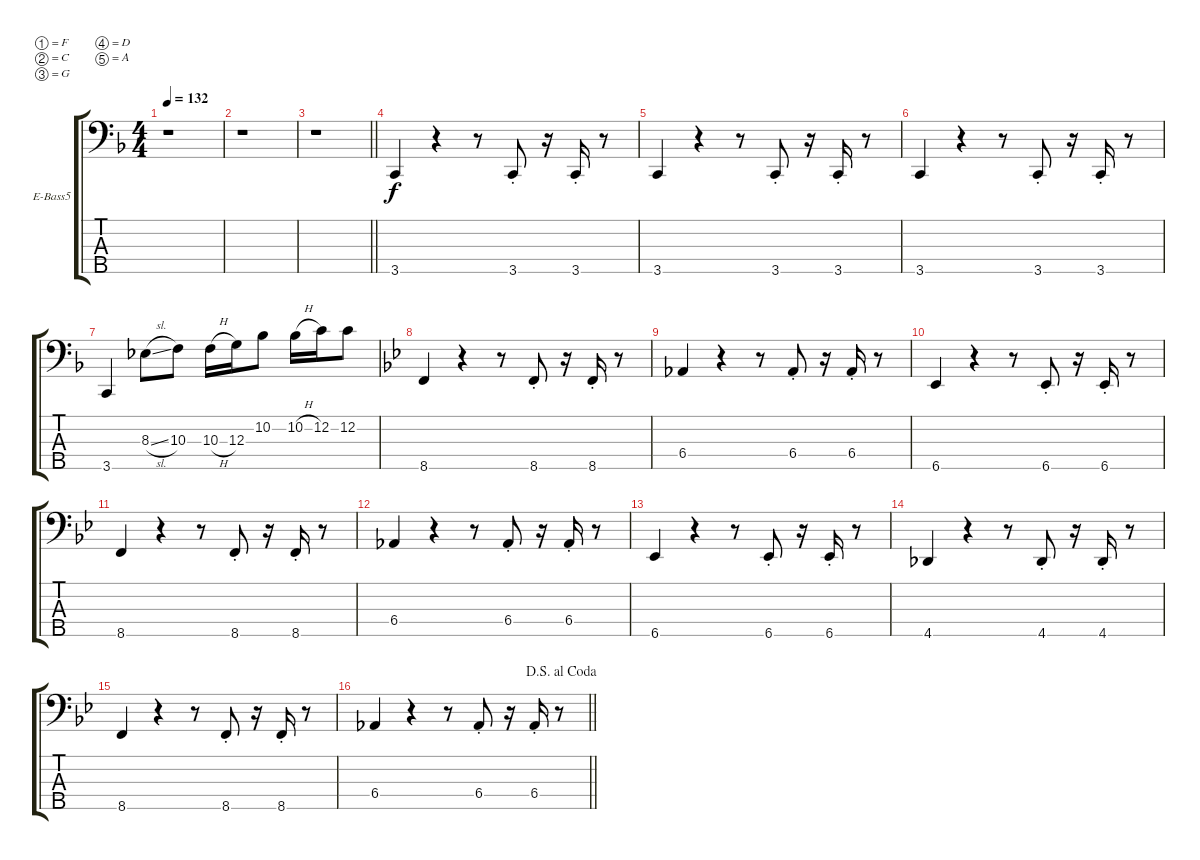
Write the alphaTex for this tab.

\bracketExtendMode groupsimilarinstruments
\firstSystemTrackNameOrientation horizontal
\otherSystemsTrackNameOrientation horizontal
\track ("Untitled" "E-Bass5") {instrument electricbassfinger}
\staff {score tabs}
\tuning (F2 C2 G1 D1 A0)
\ts (4 4)
\tempo 132
\clef f4
\ks f
r.1{dy f} |
r.1 |
\barLineRight lightlight
r.1 |
3.5.4 r.4 r.8 3.5{st}.8 r.16 3.5{st}.16 r.8 |
3.5.4 r.4 r.8 3.5{st}.8 r.16 3.5{st}.16 r.8 |
3.5.4 r.4 r.8 3.5{st}.8 r.16 3.5{st}.16 r.8 |
3.5.4 8.3{sl}.8 10.3.8 10.3{h}.16 12.3.16 10.2.8 10.2{h}.16 12.2.16 12.2.8 |
\ks bb
8.5.4 r.4 r.8 8.5{st}.8 r.16 8.5{st}.16 r.8 |
6.4.4 r.4 r.8 6.4{st}.8 r.16 6.4{st}.16 r.8 |
6.5.4 r.4 r.8 6.5{st}.8 r.16 6.5{st}.16 r.8 |
8.5.4 r.4 r.8 8.5{st}.8 r.16 8.5{st}.16 r.8 |
6.4.4 r.4 r.8 6.4{st}.8 r.16 6.4{st}.16 r.8 |
6.5.4 r.4 r.8 6.5{st}.8 r.16 6.5{st}.16 r.8 |
4.5.4 r.4 r.8 4.5{st}.8 r.16 4.5{st}.16 r.8 |
8.5.4 r.4 r.8 8.5{st}.8 r.16 8.5{st}.16 r.8 |
\jump dalsegnoalcoda
\barLineRight lightlight
6.4.4 r.4 r.8 6.4{st}.8 r.16 6.4{st}.16 r.8
